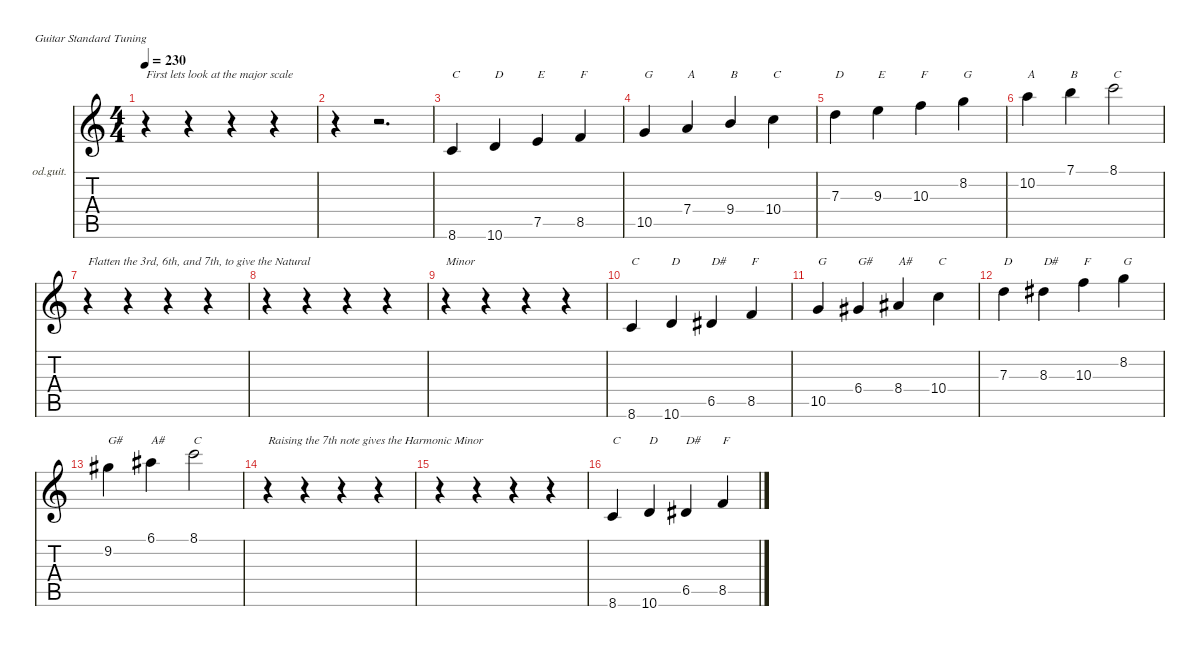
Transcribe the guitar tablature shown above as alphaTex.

\defaultSystemsLayout 4
\hideDynamics
\bracketExtendMode nobrackets
\firstSystemTrackNameOrientation horizontal
\otherSystemsTrackNameOrientation horizontal
\track ("Track 1" "od.guit.") {instrument overdrivenguitar}
\staff {score tabs}
\tuning (E4 B3 G3 D3 A2 E2)
\ts (4 4)
\beaming (8 2 2 2 2)
\tempo 230
\clef g2
\ks c
r.4{txt "First lets look at the major scale" dy f instrument overdrivenguitar beam Down} r.4{beam Down} r.4{beam Down} r.4{beam Down} |
r.4{beam Down} r.2{d beam Down} |
8.6.4{txt "C" beam Up} 10.6.4{txt "D" beam Up} 7.5.4{txt "E" beam Up} 8.5.4{txt "F" beam Up} |
10.5.4{txt "G" beam Up} 7.4.4{txt "A" beam Up} 9.4.4{txt "B" beam Up} 10.4.4{txt "C" beam Down} |
7.3.4{txt "D" beam Down} 9.3.4{txt "E" beam Down} 10.3.4{txt "F" beam Down} 8.2.4{txt "G" beam Down} |
10.2.4{txt "A" beam Down} 7.1.4{txt "B" beam Down} 8.1.2{txt "C" beam Down} |
r.4{txt "Flatten the 3rd, 6th, and 7th, to give the Natural" beam Down} r.4{beam Down} r.4{beam Down} r.4{beam Down} |
r.4{beam Down} r.4{beam Down} r.4{beam Down} r.4{beam Down} |
r.4{txt "Minor" beam Down} r.4{beam Down} r.4{beam Down} r.4{beam Down} |
8.6.4{txt "C" beam Up} 10.6.4{txt "D" beam Up} 6.5{acc #}.4{txt "D#" beam Up} 8.5.4{txt "F" beam Up} |
10.5.4{txt "G" beam Up} 6.4{acc #}.4{txt "G#" beam Up} 8.4{acc #}.4{txt "A#" beam Up} 10.4.4{txt "C" beam Down} |
7.3.4{txt "D" beam Down} 8.3{acc #}.4{txt "D#" beam Down} 10.3.4{txt "F" beam Down} 8.2.4{txt "G" beam Down} |
9.2{acc #}.4{txt "G#" beam Down} 6.1{acc #}.4{txt "A#" beam Down} 8.1.2{txt "C" beam Down} |
r.4{txt "Raising the 7th note gives the Harmonic Minor" beam Down} r.4{beam Down} r.4{beam Down} r.4{beam Down} |
r.4{beam Down} r.4{beam Down} r.4{beam Down} r.4{beam Down} |
8.6.4{txt "C" beam Up} 10.6.4{txt "D" beam Up} 6.5{acc #}.4{txt "D#" beam Up} 8.5.4{txt "F" beam Up}
